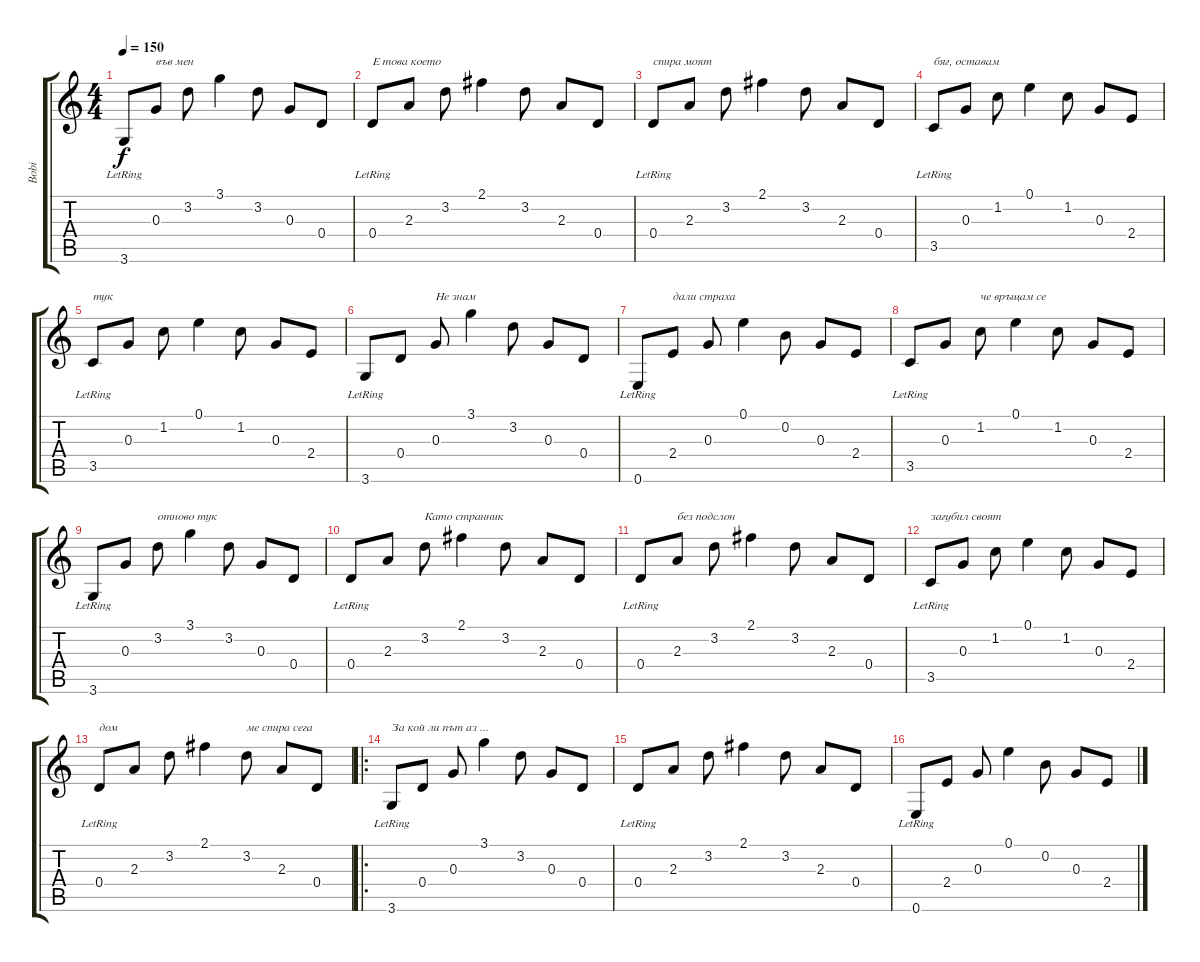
\track ("Bobi" "Bobi") {instrument acousticguitarsteel}
\staff {score tabs}
\tuning (E4 B3 G3 D3 A2 E2) {hide}
\ts (4 4)
\tempo 150
\clef g2
\ks c
3.6{lr}.8{dy f} 0.3.8{txt "във мен"} 3.2.8 3.1.4 3.2.8 0.3.8 0.4.8 |
0.4{lr}.8{txt "Е това което"} 2.3.8 3.2.8 2.1.4 3.2.8 2.3.8 0.4.8 |
0.4{lr}.8{txt "спира моят"} 2.3.8 3.2.8 2.1.4 3.2.8 2.3.8 0.4.8 |
3.5{lr}.8{txt "бяг, оставам"} 0.3.8 1.2.8 0.1.4 1.2.8 0.3.8 2.4.8 |
3.5{lr}.8{txt "тук"} 0.3.8 1.2.8 0.1.4 1.2.8 0.3.8 2.4.8 |
3.6{lr}.8 0.4.8 0.3.8{txt "Не знам"} 3.1.4 3.2.8 0.3.8 0.4.8 |
0.6{lr}.8 2.4.8{txt "дали страха"} 0.3.8 0.1.4 0.2.8 0.3.8 2.4.8 |
3.5{lr}.8 0.3.8 1.2.8{txt "че връщам се"} 0.1.4 1.2.8 0.3.8 2.4.8 |
3.6{lr}.8 0.3.8 3.2.8{txt "отново тук"} 3.1.4 3.2.8 0.3.8 0.4.8 |
0.4{lr}.8 2.3.8 3.2.8{txt "Като странник"} 2.1.4 3.2.8 2.3.8 0.4.8 |
0.4{lr}.8 2.3.8{txt "без подслон"} 3.2.8 2.1.4 3.2.8 2.3.8 0.4.8 |
3.5{lr}.8{txt "загубил своят"} 0.3.8 1.2.8 0.1.4 1.2.8 0.3.8 2.4.8 |
0.4{lr}.8{txt "дом"} 2.3.8 3.2.8 2.1.4 3.2.8{txt "ме спира сега"} 2.3.8 0.4.8 |
\ro
3.6{lr}.8{txt "За кой ли път аз ..."} 0.4.8 0.3.8 3.1.4 3.2.8 0.3.8 0.4.8 |
0.4{lr}.8 2.3.8 3.2.8 2.1.4 3.2.8 2.3.8 0.4.8 |
0.6{lr}.8 2.4.8 0.3.8 0.1.4 0.2.8 0.3.8 2.4.8
